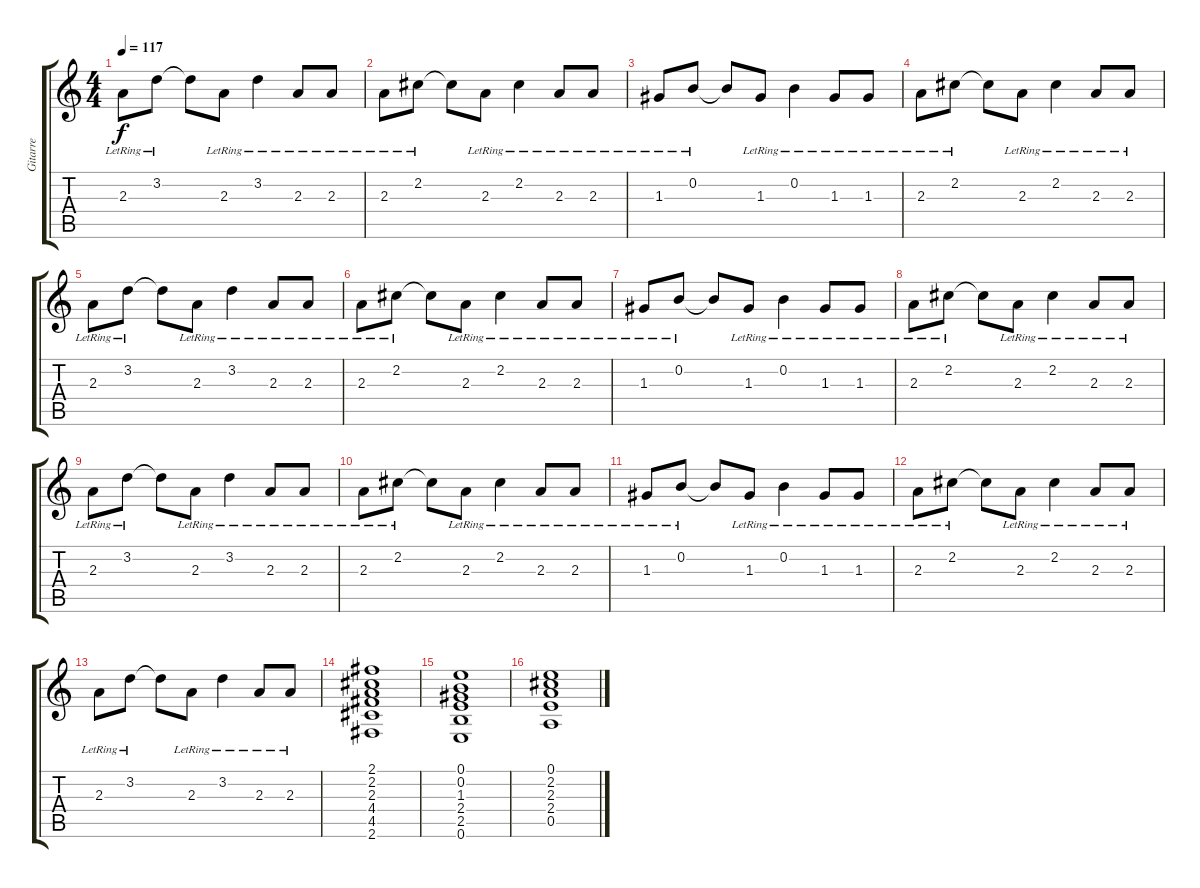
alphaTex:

\track ("Gitarre" "Gitarre") {instrument acousticguitarsteel}
\staff {score tabs}
\tuning (E4 B3 G3 D3 A2 E2) {hide}
\ts (4 4)
\tempo 117
\clef g2
\ks c
2.3{lr}.8{dy f} 3.2{lr}.8 3.2{t}.8 2.3{lr}.8 3.2{lr}.4 2.3{lr}.8 2.3{lr}.8 |
2.3{lr}.8 2.2{lr}.8 2.2{t}.8 2.3{lr}.8 2.2{lr}.4 2.3{lr}.8 2.3{lr}.8 |
1.3{lr}.8 0.2{lr}.8 0.2{t}.8 1.3{lr}.8 0.2{lr}.4 1.3{lr}.8 1.3{lr}.8 |
2.3{lr}.8 2.2{lr}.8 2.2{t}.8 2.3{lr}.8 2.2{lr}.4 2.3{lr}.8 2.3{lr}.8 |
2.3{lr}.8 3.2{lr}.8 3.2{t}.8 2.3{lr}.8 3.2{lr}.4 2.3{lr}.8 2.3{lr}.8 |
2.3{lr}.8 2.2{lr}.8 2.2{t}.8 2.3{lr}.8 2.2{lr}.4 2.3{lr}.8 2.3{lr}.8 |
1.3{lr}.8 0.2{lr}.8 0.2{t}.8 1.3{lr}.8 0.2{lr}.4 1.3{lr}.8 1.3{lr}.8 |
2.3{lr}.8 2.2{lr}.8 2.2{t}.8 2.3{lr}.8 2.2{lr}.4 2.3{lr}.8 2.3{lr}.8 |
2.3{lr}.8 3.2{lr}.8 3.2{t}.8 2.3{lr}.8 3.2{lr}.4 2.3{lr}.8 2.3{lr}.8 |
2.3{lr}.8 2.2{lr}.8 2.2{t}.8 2.3{lr}.8 2.2{lr}.4 2.3{lr}.8 2.3{lr}.8 |
1.3{lr}.8 0.2{lr}.8 0.2{t}.8 1.3{lr}.8 0.2{lr}.4 1.3{lr}.8 1.3{lr}.8 |
2.3{lr}.8 2.2{lr}.8 2.2{t}.8 2.3{lr}.8 2.2{lr}.4 2.3{lr}.8 2.3{lr}.8 |
2.3{lr}.8 3.2{lr}.8 3.2{t}.8 2.3{lr}.8 3.2{lr}.4 2.3{lr}.8 2.3{lr}.8 |
(2.1 2.2 2.3 4.4 4.5 2.6).1 |
(0.1 0.2 1.3 2.4 2.5 0.6).1 |
(0.1 2.2 2.3 2.4 0.5).1
